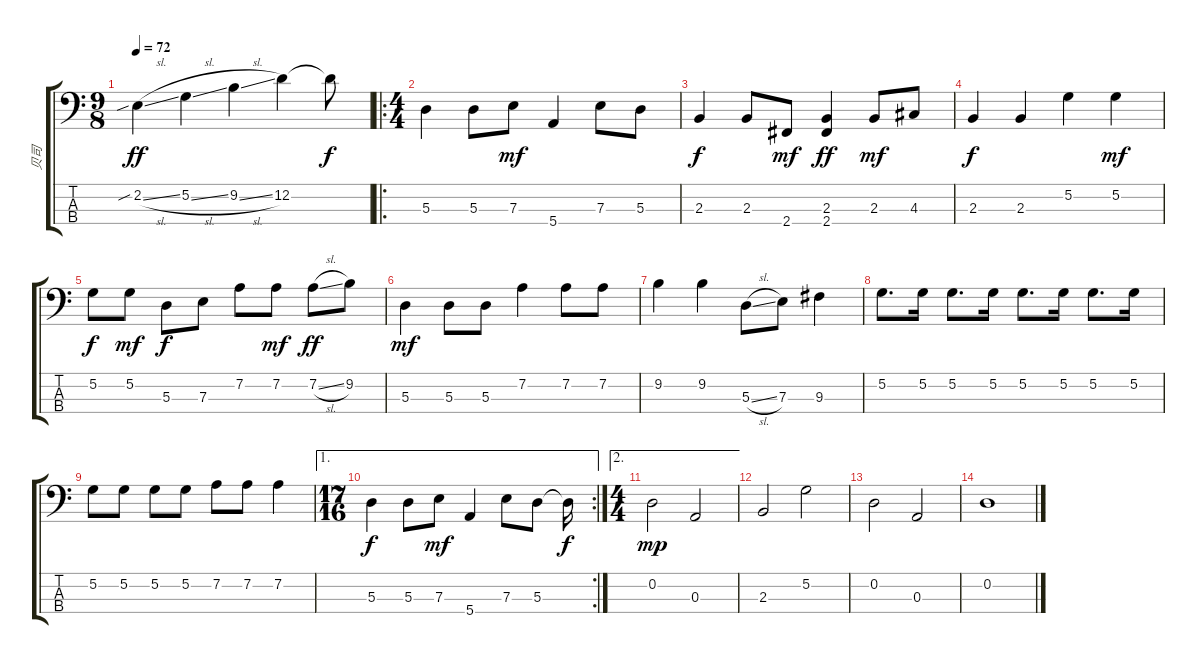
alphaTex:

\track ("贝司" "贝司") {instrument electricbassfinger}
\staff {score tabs}
\tuning (G2 D2 A1 E1) {hide}
\ts (9 8)
\tempo 72
\clef f4
\ks c
2.2{sib sl}.4{dy ff} 5.2{sl}.4 9.2{sl}.4 12.2.4 12.2{t}.8{dy f} |
\ro
\ts (4 4)
5.3.4 5.3.8 7.3.8{dy mf} 5.4.4 7.3.8 5.3.8 |
2.3.4{dy f} 2.3.8 2.4.8{dy mf} (2.3 2.4).4{dy ff} 2.3.8{dy mf} 4.3.8 |
2.3.4{dy f} 2.3.4 5.2.4 5.2.4{dy mf} |
5.2.8{dy f} 5.2.8{dy mf} 5.3.8{dy f} 7.3.8 7.2.8 7.2.8{dy mf} 7.2{sl}.8{dy ff} 9.2.8 |
5.3.4{dy mf} 5.3.8 5.3.8 7.2.4 7.2.8 7.2.8 |
9.2.4 9.2.4 5.3{sl}.8 7.3.8 9.3.4 |
5.2.8{d} 5.2.16 5.2.8{d} 5.2.16 5.2.8{d} 5.2.16 5.2.8{d} 5.2.16 |
5.2.8 5.2.8 5.2.8 5.2.8 7.2.8 7.2.8 7.2.4 |
\ae 1
\rc 2
\ts (17 16)
5.3.4{dy f} 5.3.8 7.3.8{dy mf} 5.4.4 7.3.8 5.3.8 5.3{t}.16{dy f} |
\ae 2
\ts (4 4)
0.2.2{dy mp} 0.3.2 |
2.3.2 5.2.2 |
0.2.2 0.3.2 |
0.2.1
